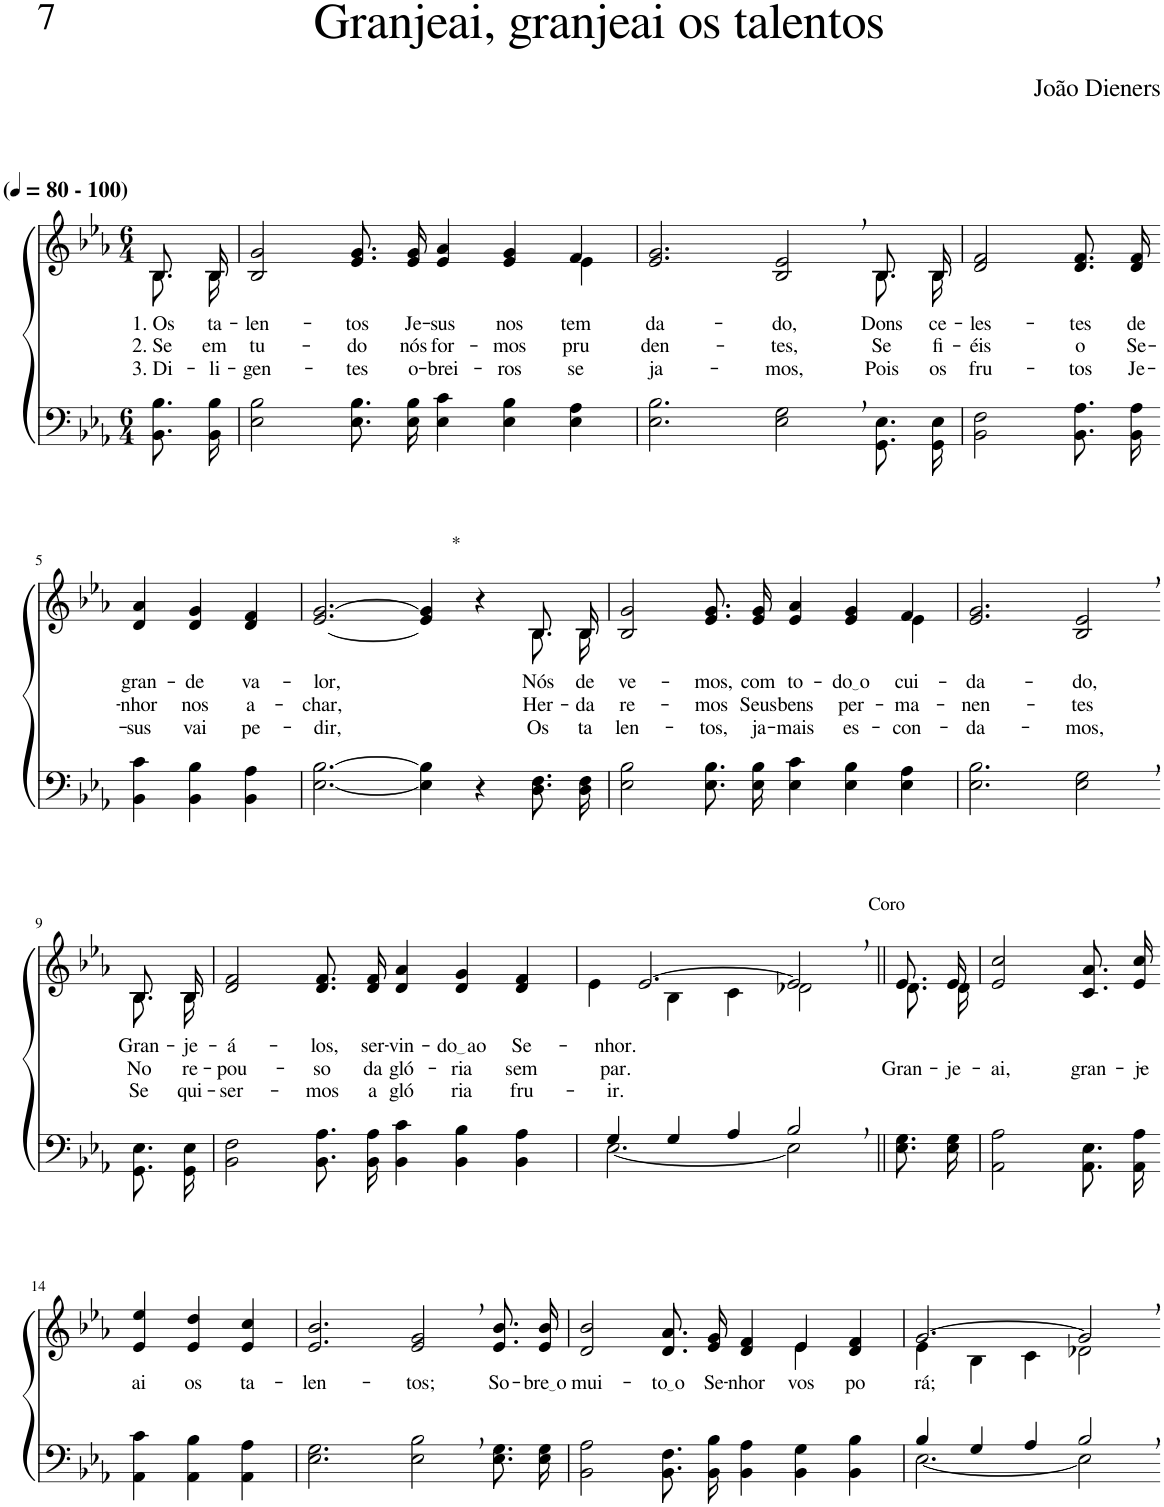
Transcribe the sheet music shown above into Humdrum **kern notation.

**kern	**kern	**text	**text	**text
*part2	*part1	*part1	*part1	*part1
*staff2	*staff1	*staff1	*staff1	*staff1
*I"Parte III e IV	*I"Parte I e II	*	*	*
*clefF4	*clefG2	*	*	*
*k[b-e-a-]	*k[b-e-a-]	*	*	*
*M6/4	*M6/4	*	*	*
*MM80	*MM80	*	*	*
=1	=1	=1	=1	=1
!	!LO:TX:a:B:t=(	!	!	!
!	!LO:TX:a:B:t=- 100)	!	!	!
!	!	!LO:LY:b	!LO:LY:b	!LO:LY:b
*	*^	*	*	*
8.BB-\ 8.B-\L	8.B-/L	8.B-\L	1. Os	2. Se	3. Di-
!	!	!	!LO:LY:b	!LO:LY:b	!LO:LY:b
16BB-\ 16B-\Jk	16B-/Jk	16B-\Jk	ta-	em	-li-
=2	=2	=2	=2	=2	=2
!	!	!	!LO:LY:b	!LO:LY:b	!LO:LY:b
2E-\ 2B-\	2B-/ 2g/	4ryy	-len-	tu-	-gen-
!	!	!	!LO:LY:b	!LO:LY:b	!LO:LY:b
*	*v	*v	*	*	*
8.E-\ 8.B-\L	8.e-/ 8.g/L	-tos	-do	-tes
!	!	!LO:LY:b	!LO:LY:b	!LO:LY:b
16E-\ 16B-\Jk	16e-/ 16g/Jk	Je-	nós	o-
!	!	!LO:LY:b	!LO:LY:b	!LO:LY:b
4E-\ 4c\	4e-/ 4a-/	-sus	for-	-brei-
!	!	!LO:LY:b	!LO:LY:b	!LO:LY:b
4E-\ 4B-\	4e-/ 4g/	nos	-mos	-ros
*	*^	*	*	*
!	!	!	!LO:LY:b	!LO:LY:b	!LO:LY:b
4E-\ 4A-\	4f/	4e-\	tem	pru-	se-
=3	=3	=3	=3	=3	=3
!	!	!	!LO:LY:b	!LO:LY:b	!LO:LY:b
2.E-\ 2.B-\	2.e-/ 2.g/	4ryy	da-	-den-	-ja-
!	!	!	!LO:LY:b	!LO:LY:b	!LO:LY:b
*	*v	*v	*	*	*
2E-\, 2G\,	2B-/, 2e-/,	-do,	-tes,	-mos,
!	!	!LO:LY:b	!LO:LY:b	!LO:LY:b
*	*^	*	*	*
8.GG/ 8.E-/L	8.B-/L	8.B-\L	Dons	Se	Pois
!	!	!	!LO:LY:b	!LO:LY:b	!LO:LY:b
16GG/ 16E-/Jk	16B-/Jk	16B-\Jk	ce-	fi-	os
=4	=4	=4	=4	=4	=4
!	!	!	!LO:LY:b	!LO:LY:b	!LO:LY:b
*	*v	*v	*	*	*
2BB-\ 2F\	2d/ 2f/	-les-	-éis	fru-
!	!	!LO:LY:b	!LO:LY:b	!LO:LY:b
8.BB-\ 8.A-\L	8.d/ 8.f/L	-tes	o	-tos
!	!	!LO:LY:b	!LO:LY:b	!LO:LY:b
16BB-\ 16A-\Jk	16d/ 16f/Jk	de	Se-	Je-
!!LO:LB:g=z
=5-	=5-	=5-	=5-	=5-
!	!	!LO:LY:b	!LO:LY:b	!LO:LY:b
4BB-\ 4c\	4d/ 4a-/	gran-	-nhor	-sus
!	!	!LO:LY:b	!LO:LY:b	!LO:LY:b
4BB-\ 4B-\	4d/ 4g/	-de	nos	vai
!	!	!LO:LY:b	!LO:LY:b	!LO:LY:b
4BB-\ 4A-\	4d/ 4f/	va-	a-	pe-
=6	=6	=6	=6	=6
!	!	!LO:LY:b	!LO:LY:b	!LO:LY:b
*	*^	*	*	*
[2.E-\ [2.B-\	[2.e-/ [2.g/	4ryy	-lor,-	-char,	-dir,-
!	!LO:TX:a:t=*	!	!	!	!
*	*v	*v	*	*	*
4E-\] 4B-\]	4e-/] 4g/]	.	.	.
4r	4r	.	.	.
*	*^	*	*	*
!	!	!	!LO:LY:b	!LO:LY:b	!LO:LY:b
8.D\ 8.F\L	8.B-/L	8.B-\L	-Nós	Her-	-Os
!	!	!	!LO:LY:b	!LO:LY:b	!LO:LY:b
16D\ 16F\Jk	16B-/Jk	16B-\Jk	de-	-da-	ta-
=7	=7	=7	=7	=7	=7
!	!	!	!LO:LY:b	!LO:LY:b	!LO:LY:b
2E-\ 2B-\	2B-/ 2g/	4ryy	-ve-	-re-	-len-
!	!	!	!LO:LY:b	!LO:LY:b	!LO:LY:b
*	*v	*v	*	*	*
8.E-\ 8.B-\L	8.e-/ 8.g/L	-mos,	-mos	-tos,
!	!	!LO:LY:b	!LO:LY:b	!LO:LY:b
16E-\ 16B-\Jk	16e-/ 16g/Jk	com	Seus	ja-
!	!	!LO:LY:b	!LO:LY:b	!LO:LY:b
4E-\ 4c\	4e-/ 4a-/	to-	bens	-mais
!	!	!LO:LY:b	!LO:LY:b	!LO:LY:b
4E-\ 4B-\	4e-/ 4g/	do o	per-	es-
!	!	!LO:LY:b	!LO:LY:b	!LO:LY:b
*	*^	*	*	*
4E-\ 4A-\	4f/	4e-\	cui-	-ma-	-con-
=8	=8	=8	=8	=8	=8
!	!	!	!LO:LY:b	!LO:LY:b	!LO:LY:b
*	*v	*v	*	*	*
2.E-\ 2.B-\	2.e-/ 2.g/	-da-	-nen-	-da-
!	!	!LO:LY:b	!LO:LY:b	!LO:LY:b
2E-\, 2G\,	2B-/, 2e-/,	-do,	-tes	-mos,
!!LO:LB:g=z
=9-	=9-	=9-	=9-	=9-
!	!	!LO:LY:b	!LO:LY:b	!LO:LY:b
*	*^	*	*	*
8.GG/ 8.E-/L	8.B-\L	8.B-/L	Gran-	No	Se
!	!	!	!LO:LY:b	!LO:LY:b	!LO:LY:b
16GG/ 16E-/Jk	16B-\Jk	16B-/Jk	-je-	re-	qui-
=10	=10	=10	=10	=10	=10
!	!	!	!LO:LY:b	!LO:LY:b	!LO:LY:b
*	*v	*v	*	*	*
2BB-\ 2F\	2d/ 2f/	-á-	-pou-	-ser-
!	!	!LO:LY:b	!LO:LY:b	!LO:LY:b
8.BB-\ 8.A-\L	8.d/ 8.f/L	-los,	-so	-mos
!	!	!LO:LY:b	!LO:LY:b	!LO:LY:b
16BB-\ 16A-\Jk	16d/ 16f/Jk	ser-	da	a
!	!	!LO:LY:b	!LO:LY:b	!LO:LY:b
4BB-\ 4c\	4d/ 4a-/	-vin-	gló-	gló
!	!	!LO:LY:b	!LO:LY:b	!LO:LY:b
4BB-\ 4B-\	4d/ 4g/	do ao	-ria	ria
!	!	!LO:LY:b	!LO:LY:b	!LO:LY:b
4BB-\ 4A-\	4d/ 4f/	Se-	sem	fru-
=11	=11	=11	=11	=11
*^	*	*	*	*
!	!	!	!LO:LY:b	!LO:LY:b	!LO:LY:b
*	*	*^	*	*	*
4G/	[2.E-\	[2.e-/	4e-\	-nhor.	par.	-ir.
4G/	.	.	4B-\	.	.	.
4A-/	.	.	4c\	.	.	.
!	!	!LO:TX:a:t=Coro	!	!	!	!
2B-,/	2E-\]	2e-,/]	2d-X\	.	.	.
=12||	=12||	=12||	=12||	=12||	=12||	=12||
!	!	!	!	!	!LO:LY:b	!
*v	*v	*	*	*	*	*
8.E-\ 8.G\L	8.e-/L	8.d\L	.	Gran-	.
!	!	!	!	!LO:LY:b	!
16E-\ 16G\Jk	16e-/Jk	16d\Jk	.	-je-	.
=13	=13	=13	=13	=13	=13
!	!	!	!	!LO:LY:b	!
*	*v	*v	*	*	*
2AA-\ 2A-\	2e-/ 2cc/	.	-ai,	.
!	!	!	!LO:LY:b	!
8.AA-\ 8.E-\L	8.c/ 8.a-/L	.	gran-	.
!	!	!	!LO:LY:b	!
16AA-\ 16A-\Jk	16e-/ 16cc/Jk	.	-je-	.
!!LO:LB:g=z
=14-	=14-	=14-	=14-	=14-
!	!	!LO:LY:b	!	!
4AA-\ 4c\	4e-/ 4ee-/	ai	.	.
!	!	!LO:LY:b	!	!
4AA-\ 4B-\	4e-/ 4dd/	os	.	.
!	!	!LO:LY:b	!	!
4AA-\ 4A-\	4e-/ 4cc/	ta-	.	.
=15	=15	=15	=15	=15
!	!	!LO:LY:b	!	!
2.E-\ 2.G\	2.e-/ 2.b-/	-len-	.	.
!	!	!LO:LY:b	!	!
2E-\, 2B-\,	2e-/, 2g/,	-tos;	.	.
!	!	!LO:LY:b	!	!
8.E-\ 8.G\L	8.e-/ 8.b-/L	So-	.	.
!	!	!LO:LY:b	!	!
16E-\ 16G\Jk	16e-/ 16b-/Jk	bre o	.	.
=16	=16	=16	=16	=16
!	!	!LO:LY:b	!	!
*	*^	*	*	*
2BB-\ 2A-\	2d/ 2b-/	1ryy	mui-	.	.
!	!	!	!LO:LY:b	!	!
8.BB-\ 8.F\L	8.d/ 8.a-/L	.	to o	.	.
!	!	!	!LO:LY:b	!	!
16BB-\ 16B-\Jk	16e-/ 16g/Jk	.	Se-	.	.
!	!	!	!LO:LY:b	!	!
4BB-\ 4A-\	4d/ 4f/	.	-nhor	.	.
!	!	!	!LO:LY:b	!	!
4BB-\ 4G\	4e-/	4e-\	vos	.	.
!	!	!	!LO:LY:b	!	!
4BB-\ 4B-\	4d/ 4f/	4ryy	po-	.	.
=17	=17	=17	=17	=17	=17
*^	*	*	*	*	*
!	!	!	!	!LO:LY:b	!	!
4B-/	[2.E-\	[2.g/	4e-\	-rá;	.	.
4G/	.	.	4B-\	.	.	.
4A-/	.	.	4c\	.	.	.
2B-,/	2E-\]	2g,/]	2d-X\	.	.	.
*v	*v	*	*	*	*	*
*	*v	*v	*	*	*
=-	=-	=-	=-	=-
*-	*-	*-	*-	*-
